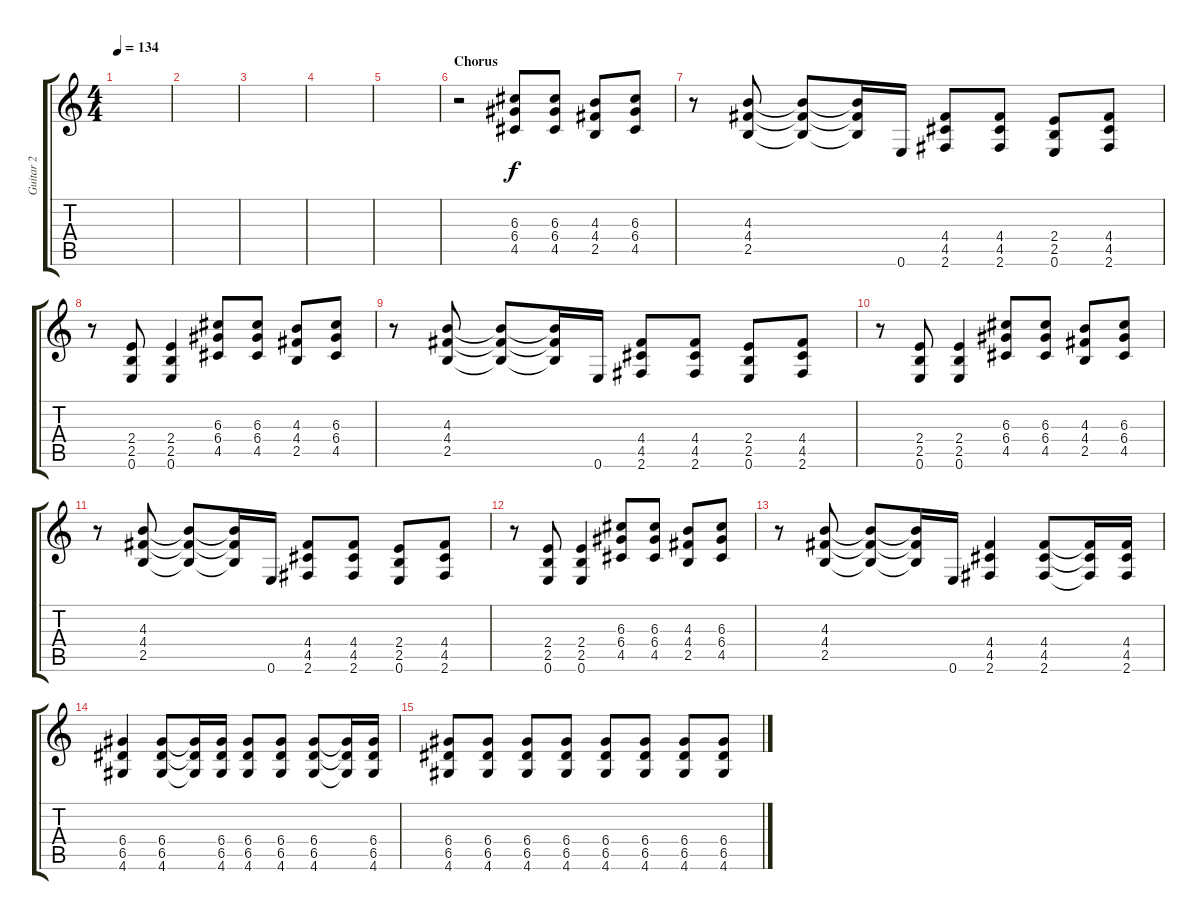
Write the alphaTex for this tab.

\track ("Guitar 2" "Guitar 2") {instrument overdrivenguitar}
\staff {score tabs}
\tuning (E4 B3 G3 D3 A2 E2) {hide}
\ts (4 4)
\tempo 134
\clef g2
\ks c
|
|
|
|
|
\section ("" "Chorus")
r.2{volume 13} (6.3 6.4 4.5).8 (6.3 6.4 4.5).8 (4.3 4.4 2.5).8 (6.3 6.4 4.5).8 |
r.8 (4.3 4.4 2.5).8 (4.3{t} 4.4{t} 2.5{t}).8 (4.3{t} 4.4{t} 2.5{t}).16 0.6.16 (4.4 4.5 2.6).8 (4.4 4.5 2.6).8 (2.4 2.5 0.6).8 (4.4 4.5 2.6).8 |
r.8 (2.4 2.5 0.6).8 (2.4 2.5 0.6).4 (6.3 6.4 4.5).8 (6.3 6.4 4.5).8 (4.3 4.4 2.5).8 (6.3 6.4 4.5).8 |
r.8 (4.3 4.4 2.5).8 (4.3{t} 4.4{t} 2.5{t}).8 (4.3{t} 4.4{t} 2.5{t}).16 0.6.16 (4.4 4.5 2.6).8 (4.4 4.5 2.6).8 (2.4 2.5 0.6).8 (4.4 4.5 2.6).8 |
r.8 (2.4 2.5 0.6).8 (2.4 2.5 0.6).4 (6.3 6.4 4.5).8 (6.3 6.4 4.5).8 (4.3 4.4 2.5).8 (6.3 6.4 4.5).8 |
r.8 (4.3 4.4 2.5).8 (4.3{t} 4.4{t} 2.5{t}).8 (4.3{t} 4.4{t} 2.5{t}).16 0.6.16 (4.4 4.5 2.6).8 (4.4 4.5 2.6).8 (2.4 2.5 0.6).8 (4.4 4.5 2.6).8 |
r.8 (2.4 2.5 0.6).8 (2.4 2.5 0.6).4 (6.3 6.4 4.5).8 (6.3 6.4 4.5).8 (4.3 4.4 2.5).8 (6.3 6.4 4.5).8 |
r.8 (4.3 4.4 2.5).8 (4.3{t} 4.4{t} 2.5{t}).8 (4.3{t} 4.4{t} 2.5{t}).16 0.6.16 (4.4 4.5 2.6).4 (4.4 4.5 2.6).8 (4.4{t} 4.5{t} 2.6{t}).16 (4.4 4.5 2.6).16 |
(6.4 6.5 4.6).4 (6.4 6.5 4.6).8 (6.4{t} 6.5{t} 4.6{t}).16 (6.4 6.5 4.6).16 (6.4 6.5 4.6).8 (6.4 6.5 4.6).8 (6.4 6.5 4.6).8 (6.4{t} 6.5{t} 4.6{t}).16 (6.4 6.5 4.6).16 |
(6.4 6.5 4.6).8 (6.4 6.5 4.6).8 (6.4 6.5 4.6).8 (6.4 6.5 4.6).8 (6.4 6.5 4.6).8 (6.4 6.5 4.6).8 (6.4 6.5 4.6).8 (6.4 6.5 4.6).8
